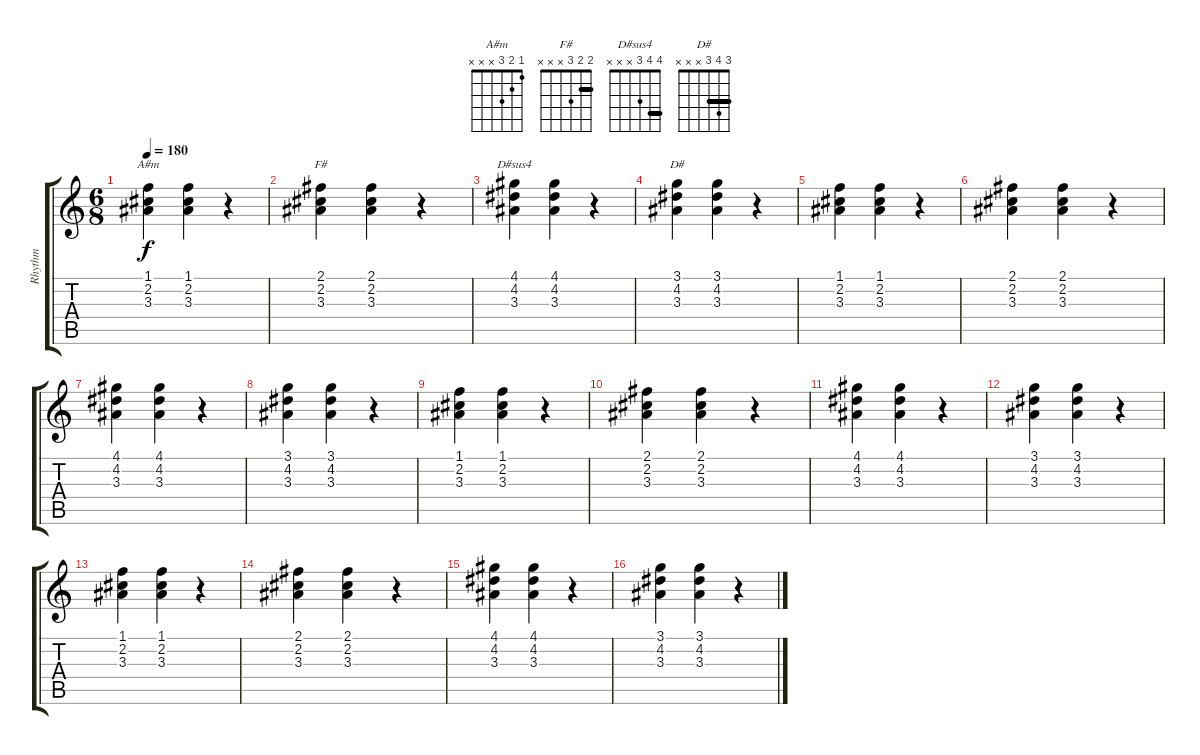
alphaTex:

\track ("Rhythm" "Rhythm") {instrument distortionguitar}
\staff {score tabs}
\tuning (E4 B3 G3 D3 A2 E2) {hide}
\chord ("A#m" 1 2 3 x x x)
\chord ("F#" 2 2 3 x x x) {barre 2}
\chord ("D#sus4" 4 4 3 x x x) {barre 4}
\chord ("D#" 3 4 3 x x x) {barre 3}
\ts (6 8)
\tempo 180
\clef g2
\ks c
(1.1 2.2 3.3).4{ch "A#m" dy f} (1.1 2.2 3.3).4 r.4 |
(2.1 2.2 3.3).4{ch "F#"} (2.1 2.2 3.3).4 r.4 |
(4.1 4.2 3.3).4{ch "D#sus4"} (4.1 4.2 3.3).4 r.4 |
(3.1 4.2 3.3).4{ch "D#"} (3.1 4.2 3.3).4 r.4 |
(1.1 2.2 3.3).4 (1.1 2.2 3.3).4 r.4 |
(2.1 2.2 3.3).4 (2.1 2.2 3.3).4 r.4 |
(4.1 4.2 3.3).4 (4.1 4.2 3.3).4 r.4 |
(3.1 4.2 3.3).4 (3.1 4.2 3.3).4 r.4 |
(1.1 2.2 3.3).4 (1.1 2.2 3.3).4 r.4 |
(2.1 2.2 3.3).4 (2.1 2.2 3.3).4 r.4 |
(4.1 4.2 3.3).4 (4.1 4.2 3.3).4 r.4 |
(3.1 4.2 3.3).4 (3.1 4.2 3.3).4 r.4 |
(1.1 2.2 3.3).4 (1.1 2.2 3.3).4 r.4 |
(2.1 2.2 3.3).4 (2.1 2.2 3.3).4 r.4 |
(4.1 4.2 3.3).4 (4.1 4.2 3.3).4 r.4 |
(3.1 4.2 3.3).4 (3.1 4.2 3.3).4 r.4
